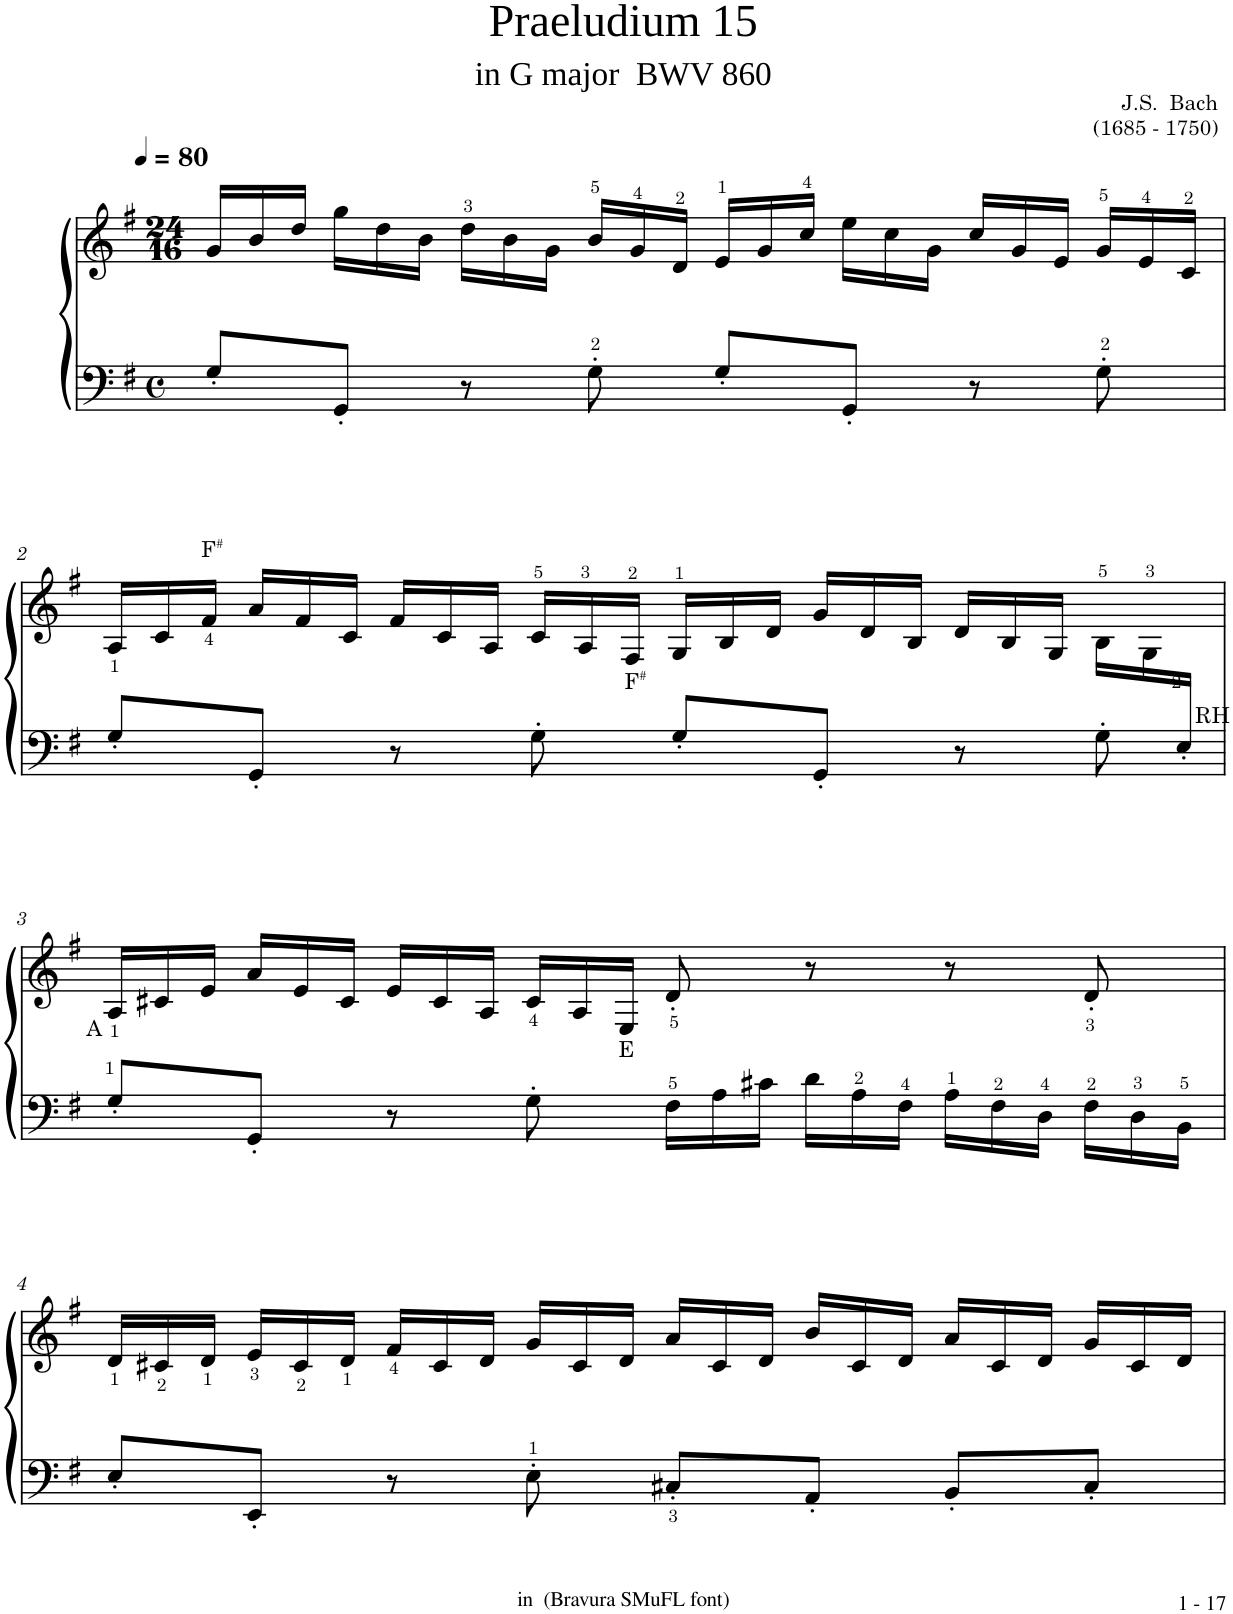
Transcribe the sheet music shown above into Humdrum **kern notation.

**kern	**kern
*part1	*part1
*staff2	*staff1
*I"Piano	*
*I'Pno	*
*clefF4	*clefG2
*k[f#]	*k[f#]
*M24/16	*M24/16
*MM80	*MM80
*	*Xbrackettup
=1	=1
8G'/L	24g/LL
.	24b/
.	24dd/JJ
8GG'/J	24gg\LL
.	24dd\
.	24b\JJ
8r	24dd\LL
.	24b\
.	24g\JJ
8G>'\	24b/LL
.	24g/
.	24d/JJ
8G'/L	24e/LL
.	24g/
.	24cc/JJ
8GG'/J	24ee\LL
.	24cc\
.	24g\JJ
8r	24cc/LL
.	24g/
.	24e/JJ
8G>'\	24g/LL
.	24e/
.	24c/JJ
!!LO:LB:g=z
=2	=2
*^	*
24%23ryy	8G'/L	24A</LL
.	.	24c/
!	!	!LO:TX:a:t=F
!	!	!LO:TX:a:t=#
.	.	24f#</JJ
.	8GG'/J	24a/LL
.	.	24f#/
.	.	24c/JJ
.	8r	24f#/LL
.	.	24c/
.	.	24A/JJ
.	8G'\	24c/LL
.	.	24A/
!	!	!LO:TX:b:t=F
!	!	!LO:TX:b:t=#
.	.	24F#/JJ
.	8G'/L	24G/LL
.	.	24B/
.	.	24d/JJ
.	8GG'/J	24g/LL
.	.	24d/
.	.	24B/JJ
.	8r	24d/LL
.	.	24B/
.	.	24G/JJ
.	8G'\	24B\LL
.	.	24G\
!	!	!LO:TX:b:t=RH
24E'/JJ	.	24ryy
*v	*v	*
!!LO:LB:g=z
=3	=3
!	!LO:TX:b:t=A
8G>'/L	24A</LL
.	24c#X/
.	24e/JJ
8GG'/J	24a/LL
.	24e/
.	24c#/JJ
8r	24e/LL
.	24c#/
.	24A/JJ
8G'\	24c#</LL
.	24A/
!	!LO:TX:b:t=E
.	24E/JJ
*Xbrackettup	*
24F#>\LL	8d<'/
24A\	.
24c#X\JJ	.
24d\LL	8r
24A>\	.
24F#>\JJ	.
24A>\LL	8r
24F#>\	.
24D>\JJ	.
24F#>\LL	8d<'/
24D>\	.
24BB>\JJ	.
!!LO:LB:g=z
=4	=4
8E'/L	24d</LL
.	24c#X</
.	24d</JJ
8EE'/J	24e</LL
.	24c#</
.	24d</JJ
8r	24f#</LL
.	24c#/
.	24d/JJ
8E>'\	24g/LL
.	24c#/
.	24d/JJ
8C#X'/L	24a/LL
.	24c#/
.	24d/JJ
8AA'/J	24b/LL
.	24c#/
.	24d/JJ
8BB'/L	24a/LL
.	24c#/
.	24d/JJ
8C#'/J	24g/LL
.	24c#/
.	24d/JJ
=	=
*-	*-
